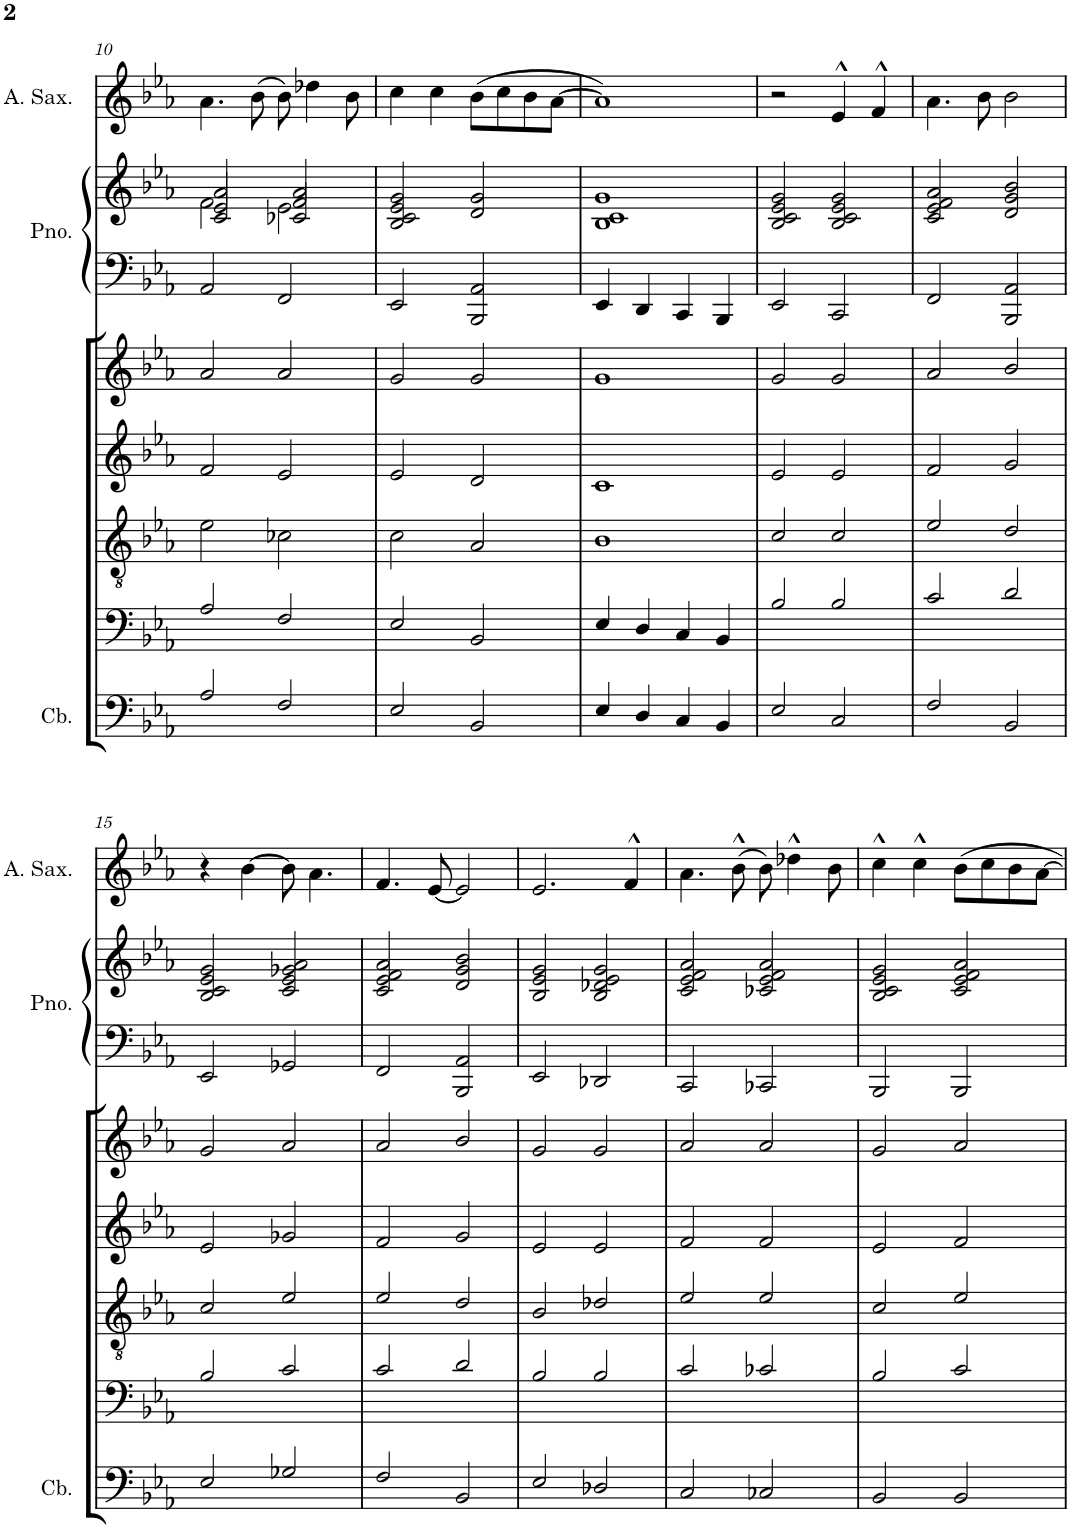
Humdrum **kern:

**kern	**kern	**kern	**kern	**kern	**kern	**kern	**kern
*part7	*part6	*part5	*part4	*part3	*part2	*part2	*part1
*staff8	*staff7	*staff6	*staff5	*staff4	*staff3	*staff2	*staff1
*I"Contrabass	*I"Violoncello	*I"Viola	*I"Violin II	*I"Violin I	*I"Piano	*	*I"Alto Saxophone
*I'Cb.	*I'Vc	*I'Vla	*I'Vln	*I'Vln	*I'Pno.	*	*I'A. Sax.
!!LO:PB:g=z
*clefF4	*clefF4	*clefGv2	*clefG2	*clefG2	*clefF4	*clefG2	*clefG2
*ITrd7c12	*	*	*	*	*	*	*ITrd5c9
*k[b-e-a-]	*k[b-e-a-]	*k[b-e-a-]	*k[b-e-a-]	*k[b-e-a-]	*k[b-e-a-]	*k[b-e-a-]	*k[b-e-a-]
*M4/4	*M4/4	*M4/4	*M4/4	*M4/4	*M4/4	*M4/4	*M4/4
*met(c)	*met(c)	*met(c)	*met(c)	*met(c)	*met(c)	*met(c)	*met(c)
=10	=10	=10	=10	=10	=10	=10	=10
*	*	*	*	*	*	*^	*
*	*	*	*	*	*	*	*^	*
2A-/	2A-/	2e-\	2f/	2a-/	2AA-/	2c/ 2a-/	2f\	2e-/	4.a-\
.	.	.	.	.	.	.	.	.	(8b-\
2F/	2F/	2c-X\	2e-/	2a-/	2FF/	2f/ 2a-/	2e-\	2c-X/	8b-\)
.	.	.	.	.	.	.	.	.	4dd-X\
.	.	.	.	.	.	.	.	.	8b-\
*	*	*	*	*	*	*v	*v	*v	*
=11	=11	=11	=11	=11	=11	=11	=11
2E-/	2E-/	2c\	2e-/	2g/	2EE-/	2B-/ 2c/ 2e-/ 2g/	4cc\
.	.	.	.	.	.	.	4cc\
2BB-/	2BB-/	2A-/	2d/	2g/	2BBB-/ 2AA-/	2d/ 2g/	(8b-\L
.	.	.	.	.	.	.	8cc\
.	.	.	.	.	.	.	8b-\
.	.	.	.	.	.	.	[8a-\J
=12	=12	=12	=12	=12	=12	=12	=12
4E-/	4E-/	1B-	1c	1g	4EE-/	1B- 1c 1g	1a-])
4D/	4D/	.	.	.	4DD/	.	.
4C/	4C/	.	.	.	4CC/	.	.
4BB-/	4BB-/	.	.	.	4BBB-/	.	.
=13	=13	=13	=13	=13	=13	=13	=13
2E-/	2B-/	2c/	2e-/	2g/	2EE-/	2B-/ 2c/ 2e-/ 2g/	2r
2C/	2B-/	2c/	2e-/	2g/	2CC/	2B-/ 2c/ 2e-/ 2g/	4e-^^/
.	.	.	.	.	.	.	4f^^/
=14	=14	=14	=14	=14	=14	=14	=14
2F/	2c/	2e-/	2f/	2a-/	2FF/	2c/ 2e-/ 2f/ 2a-/	4.a-\
.	.	.	.	.	.	.	8b-\
2BB-/	2d/	2d/	2g/	2b-/	2BBB-/ 2AA-/	2d/ 2g/ 2b-/	2b-\
!!LO:LB:g=z
=15	=15	=15	=15	=15	=15	=15	=15
2E-/	2B-/	2c/	2e-/	2g/	2EE-/	2B-/ 2c/ 2e-/ 2g/	4r
.	.	.	.	.	.	.	[4b-\
2G-X/	2c/	2e-/	2g-X/	2a-/	2GG-X/	2c/ 2e-/ 2g-X/ 2a-/	8b-\]
.	.	.	.	.	.	.	4.a-\
=16	=16	=16	=16	=16	=16	=16	=16
2F/	2c/	2e-/	2f/	2a-/	2FF/	2c/ 2e-/ 2f/ 2a-/	4.f/
.	.	.	.	.	.	.	[8e-/
2BB-/	2d/	2d/	2g/	2b-/	2BBB-/ 2AA-/	2d/ 2g/ 2b-/	2e-/]
=17	=17	=17	=17	=17	=17	=17	=17
2E-/	2B-/	2B-/	2e-/	2g/	2EE-/	2B-/ 2e-/ 2g/	2.e-/
2D-X/	2B-/	2d-X/	2e-/	2g/	2DD-X/	2B-/ 2d-X/ 2e-/ 2g/	.
.	.	.	.	.	.	.	4f^^/
=18	=18	=18	=18	=18	=18	=18	=18
2C/	2c/	2e-/	2f/	2a-/	2CC/	2c/ 2e-/ 2f/ 2a-/	4.a-\
.	.	.	.	.	.	.	(8b-^^\
2C-X/	2c-X/	2e-/	2f/	2a-/	2CC-X/	2c-X/ 2e-/ 2f/ 2a-/	8b-\)
.	.	.	.	.	.	.	4dd-X^^\
.	.	.	.	.	.	.	8b-\
=19	=19	=19	=19	=19	=19	=19	=19
2BB-/	2B-/	2c/	2e-/	2g/	2BBB-/	2B-/ 2c/ 2e-/ 2g/	4cc^^\
.	.	.	.	.	.	.	4cc^^\
2BB-/	2c/	2e-/	2f/	2a-/	2BBB-/	2c/ 2e-/ 2f/ 2a-/	8b-\L
.	.	.	.	.	.	.	8cc\
.	.	.	.	.	.	.	8b-\
.	.	.	.	.	.	.	[8a-\J
=	=	=	=	=	=	=	=
*-	*-	*-	*-	*-	*-	*-	*-
